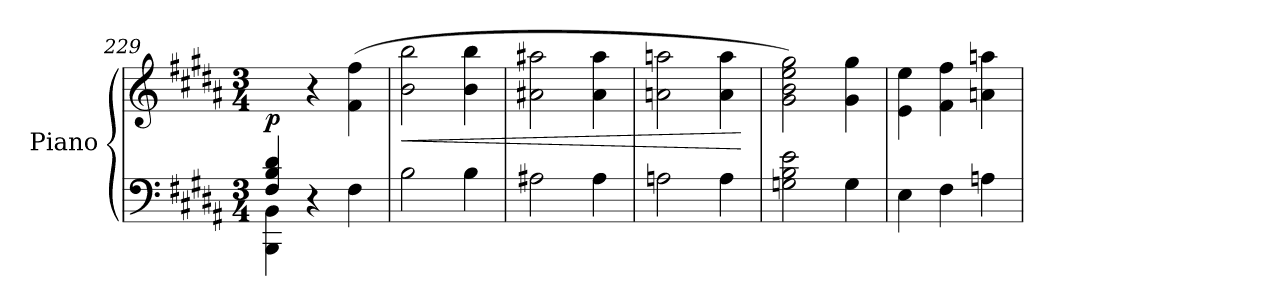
**kern	**kern	**dynam
*part1	*part1	*part1
*staff2	*staff1	*staff1/2
*I"Piano	*	*
*I'Pno	*	*
*clefF4	*clefG2	*
*k[f#c#g#d#a#]	*k[f#c#g#d#a#]	*
*B:	*B:	*
*M3/4	*M3/4	*
=229	=229	=229
*^	*	*
!	!	!	!LO:DY:b
4F#/ 4B/ 4d#/	4BBB\ 4BB\	4ryy	p
4r	2ryy	4r	.
4F#\	.	(>4f#\ 4ff#\	.
*v	*v	*	*
=230	=230	=230
!	!	!LO:HP:b
2B\	2b\ 2bb\	<
4B\	4b\ 4bb\	.
=231	=231	=231
2A#X\	2a#X\ 2aa#X\	.
4A#\	4a#\ 4aa#\	.
=232	=232	=232
2An\	2an\ 2aan\	.
4A\	4a\ 4aa\	.
.	.	[
!!LO:LB:g=z
=233	=233	=233
2G\ 2B\ 2e\	2g#\ 2b\ 2ee\ 2gg#\)	.
4G\	4g#\ 4gg#\	.
=234	=234	=234
4E\	4e\ 4ee\	.
4F#\	4f#\ 4ff#\	.
4An\	4an\ 4aan\	.
=	=	=
*-	*-	*-
